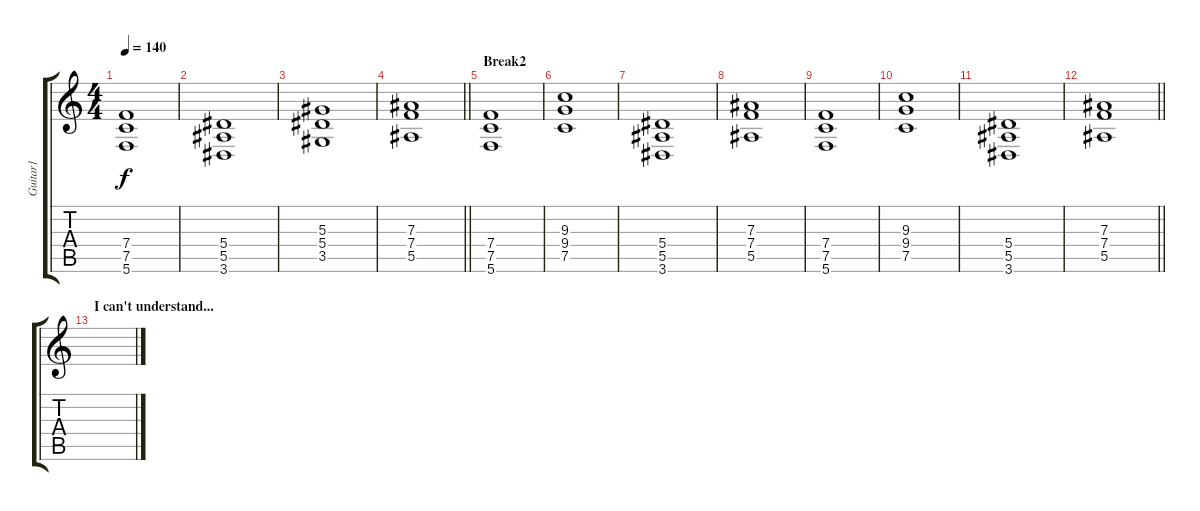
\track ("Guitar1" "Guitar1") {instrument distortionguitar}
\staff {score tabs}
\tuning (C4 G3 Eb3 Bb2 F2 C2) {hide}
\ts (4 4)
\tempo 140
\clef g2
\ks c
(7.4 7.5 5.6).1{dy f} |
(5.4 5.5 3.6).1 |
(5.3 5.4 3.5).1 |
\barLineRight lightlight
(7.3 7.4 5.5).1 |
\section ("" "Break2")
(7.4 7.5 5.6).1 |
(9.3 9.4 7.5).1 |
(5.4 5.5 3.6).1 |
(7.3 7.4 5.5).1 |
(7.4 7.5 5.6).1 |
(9.3 9.4 7.5).1 |
(5.4 5.5 3.6).1 |
\barLineRight lightlight
(7.3 7.4 5.5).1 |
\section ("" "I can't understand...")
